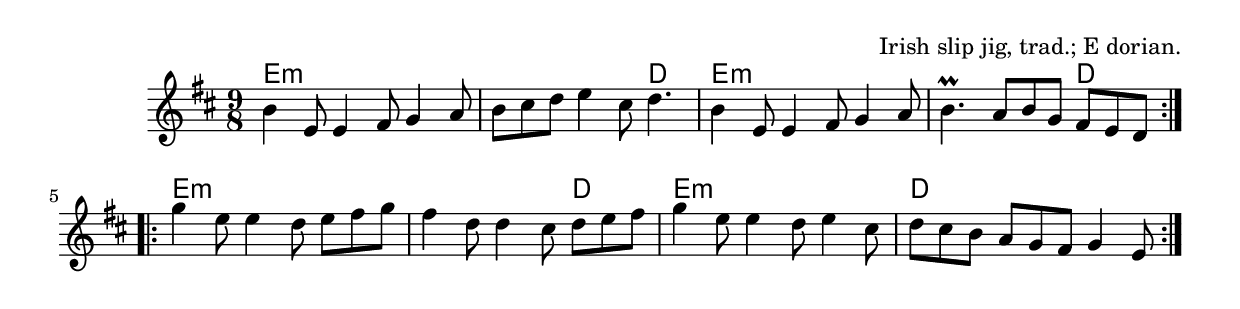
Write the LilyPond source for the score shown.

\version "2.18.2"

\tocItem \markup "Comb Your Hair and Curl It"

\score {
  <<
    \relative b' {
      \time 9/8
      \key e \dorian

      \repeat volta 2 {
        b4 e,8 e4 fis8 g4 a8 |
        b8 cis d e4 cis8 d4. |
        b4 e,8 e4 fis8 g4 a8 |
        b4.\prall a8 b g fis e d
      }

      \repeat volta 2 {
        g'4 e8 e4 d8 e fis g |
        fis4 d8 d4 cis8 d e fis |
        g4 e8 e4 d8 e4 cis8 |
        d8 cis b a g fis g4 e8 |
      }
    }

    \new ChordNames {
      \chordmode {
        \time 9/8
        \set chordChanges = ##t

        \repeat volta 2 {
          e4.:m e:m e:m |
          e:m e:m d |
          e:m e:m e:m |
          e:m e:m d |
        }

        \repeat volta 2 {
          e:m e:m e:m |
          e:m e:m d |
          e:m e:m e:m |
          d d d |
        }
      }
    }
  >>

  \header {
    title = "Comb Your Hair And Curl It"
    opus = "Irish slip jig, trad.; E dorian."
  }
}
